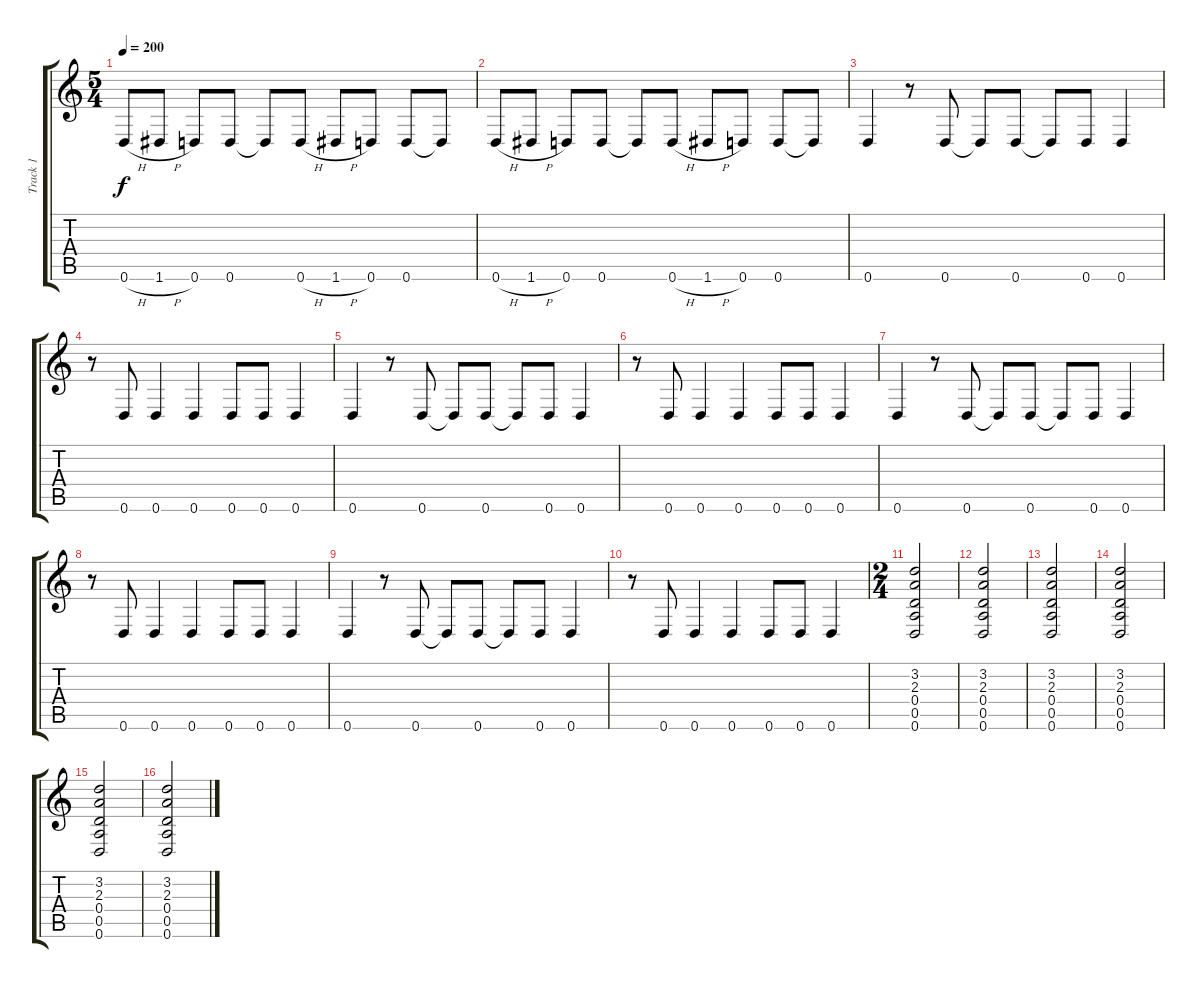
\track ("Track 1" "Track 1") {instrument distortionguitar}
\staff {score tabs}
\tuning (E4 B3 G3 D3 A2 D2) {hide}
\ts (5 4)
\tempo 200
\clef g2
\ks c
0.6{h}.8{dy f} 1.6{h}.8 0.6.8 0.6.8 0.6{t}.8 0.6{h}.8 1.6{h}.8 0.6.8 0.6.8 0.6{t}.8 |
0.6{h}.8 1.6{h}.8 0.6.8 0.6.8 0.6{t}.8 0.6{h}.8 1.6{h}.8 0.6.8 0.6.8 0.6{t}.8 |
0.6.4{instrument distortionguitar} r.8 0.6.8 0.6{t}.8 0.6.8 0.6{t}.8 0.6.8 0.6.4 |
r.8 0.6.8 0.6.4 0.6.4 0.6.8 0.6.8 0.6.4 |
0.6.4 r.8 0.6.8 0.6{t}.8 0.6.8 0.6{t}.8 0.6.8 0.6.4 |
r.8 0.6.8 0.6.4 0.6.4 0.6.8 0.6.8 0.6.4 |
0.6.4 r.8 0.6.8 0.6{t}.8 0.6.8 0.6{t}.8 0.6.8 0.6.4 |
r.8 0.6.8 0.6.4 0.6.4 0.6.8 0.6.8 0.6.4 |
0.6.4 r.8 0.6.8 0.6{t}.8 0.6.8 0.6{t}.8 0.6.8 0.6.4 |
r.8 0.6.8 0.6.4 0.6.4 0.6.8 0.6.8 0.6.4 |
\ts (2 4)
(3.2 2.3 0.4 0.5 0.6).2 |
(3.2 2.3 0.4 0.5 0.6).2 |
(3.2 2.3 0.4 0.5 0.6).2 |
(3.2 2.3 0.4 0.5 0.6).2 |
(3.2 2.3 0.4 0.5 0.6).2 |
(3.2 2.3 0.4 0.5 0.6).2
